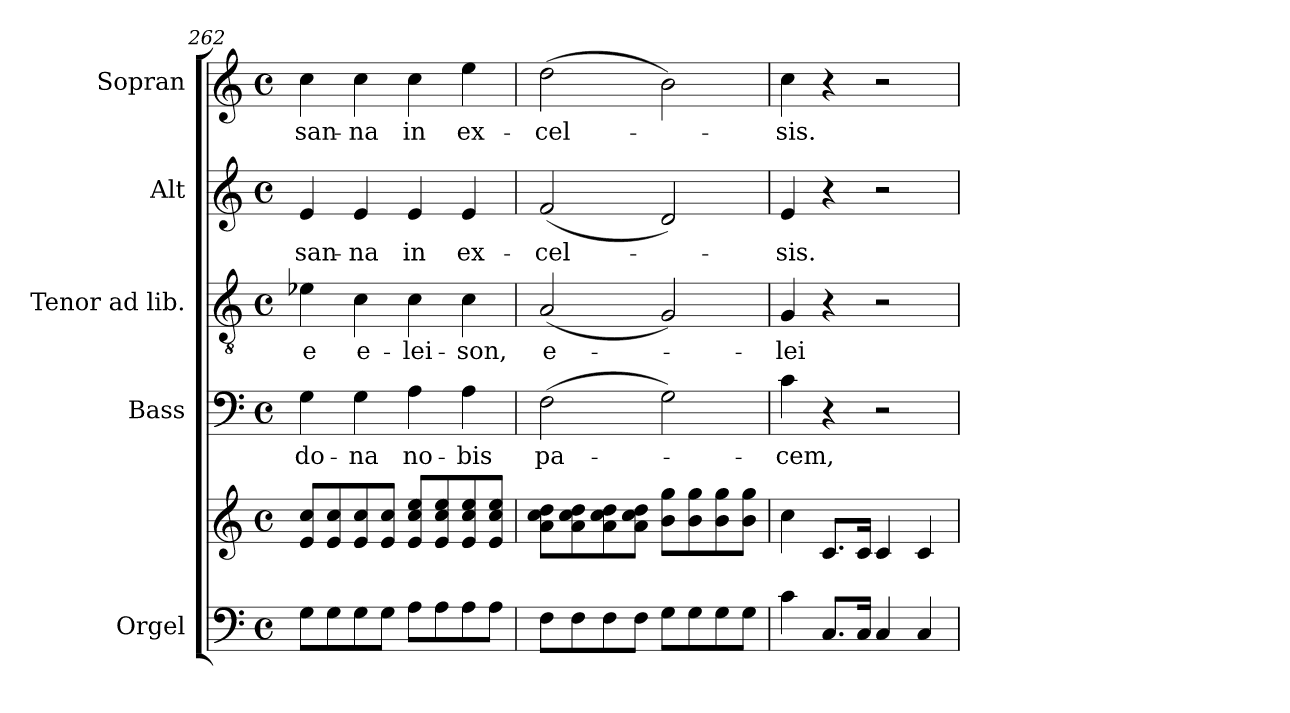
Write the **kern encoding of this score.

**kern	**kern	**kern	**text	**kern	**text	**kern	**text	**kern	**text
*part5	*part5	*part4	*part4	*part3	*part3	*part2	*part2	*part1	*part1
*staff6	*staff5	*staff4	*staff4	*staff3	*staff3	*staff2	*staff2	*staff1	*staff1
*I"Orgel	*	*I"Bass	*	*I"Tenor ad lib.	*	*I"Alt	*	*I"Sopran	*
*I'Org.	*	*I'B	*	*I'T	*	*I'A	*	*I'S	*
*clefF4	*clefG2	*clefF4	*	*clefGv2	*	*clefG2	*	*clefG2	*
*k[]	*k[]	*k[]	*	*k[]	*	*k[]	*	*k[]	*
*C:	*C:	*C:	*	*C:	*	*C:	*	*C:	*
*M4/4	*M4/4	*M4/4	*	*M4/4	*	*M4/4	*	*M4/4	*
*met(c)	*met(c)	*met(c)	*	*met(c)	*	*met(c)	*	*met(c)	*
=262	=262	=262	=262	=262	=262	=262	=262	=262	=262
!	!	!	!LO:LY:b	!	!LO:LY:b	!	!LO:LY:b	!	!LO:LY:b
8G\L	8e/ 8cc/L	4G\	do-	4e-\	-e	4e/	-san-	4cc\	-san-
8G\	8e/ 8cc/	.	.	.	.	.	.	.	.
!	!	!	!LO:LY:b	!	!LO:LY:b	!	!LO:LY:b	!	!LO:LY:b
8G\	8e/ 8cc/	4G\	-na	4c\	e-	4e/	-na	4cc\	-na
8G\J	8e/ 8cc/J	.	.	.	.	.	.	.	.
!	!	!	!LO:LY:b	!	!LO:LY:b	!	!LO:LY:b	!	!LO:LY:b
8A\L	8e/ 8cc/ 8ee/L	4A\	no-	4c\	-lei-	4e/	in	4cc\	in
8A\	8e/ 8cc/ 8ee/	.	.	.	.	.	.	.	.
!	!	!	!LO:LY:b	!	!LO:LY:b	!	!LO:LY:b	!	!LO:LY:b
8A\	8e/ 8cc/ 8ee/	4A\	-bis	4c\	-son,	4e/	ex-	4ee\	ex-
8A\J	8e/ 8cc/ 8ee/J	.	.	.	.	.	.	.	.
=263	=263	=263	=263	=263	=263	=263	=263	=263	=263
!	!	!	!LO:LY:b	!	!LO:LY:b	!	!LO:LY:b	!	!LO:LY:b
8F\L	8a\ 8cc\ 8dd\L	(>2F\	pa-	(<2A/	e-	(<2f/	-cel-	(>2dd\	-cel-
8F\	8a\ 8cc\ 8dd\	.	.	.	.	.	.	.	.
8F\	8a\ 8cc\ 8dd\	.	.	.	.	.	.	.	.
8F\J	8a\ 8cc\ 8dd\J	.	.	.	.	.	.	.	.
8G\L	8b\ 8gg\L	2G\)	.	2G/)	.	2d/)	.	2b\)	.
8G\	8b\ 8gg\	.	.	.	.	.	.	.	.
8G\	8b\ 8gg\	.	.	.	.	.	.	.	.
8G\J	8b\ 8gg\J	.	.	.	.	.	.	.	.
=264	=264	=264	=264	=264	=264	=264	=264	=264	=264
!	!	!	!LO:LY:b	!	!LO:LY:b	!	!LO:LY:b	!	!LO:LY:b
4c\	4cc\	4c\	-cem,	4G/	-lei-	4e/	-sis.	4cc\	-sis.
8.C/L	8.c/L	4r	.	4r	.	4r	.	4r	.
16C/Jk	16c/Jk	.	.	.	.	.	.	.	.
4C/	4c/	2r	.	2r	.	2r	.	2r	.
4C/	4c/	.	.	.	.	.	.	.	.
=	=	=	=	=	=	=	=	=	=
*-	*-	*-	*-	*-	*-	*-	*-	*-	*-
